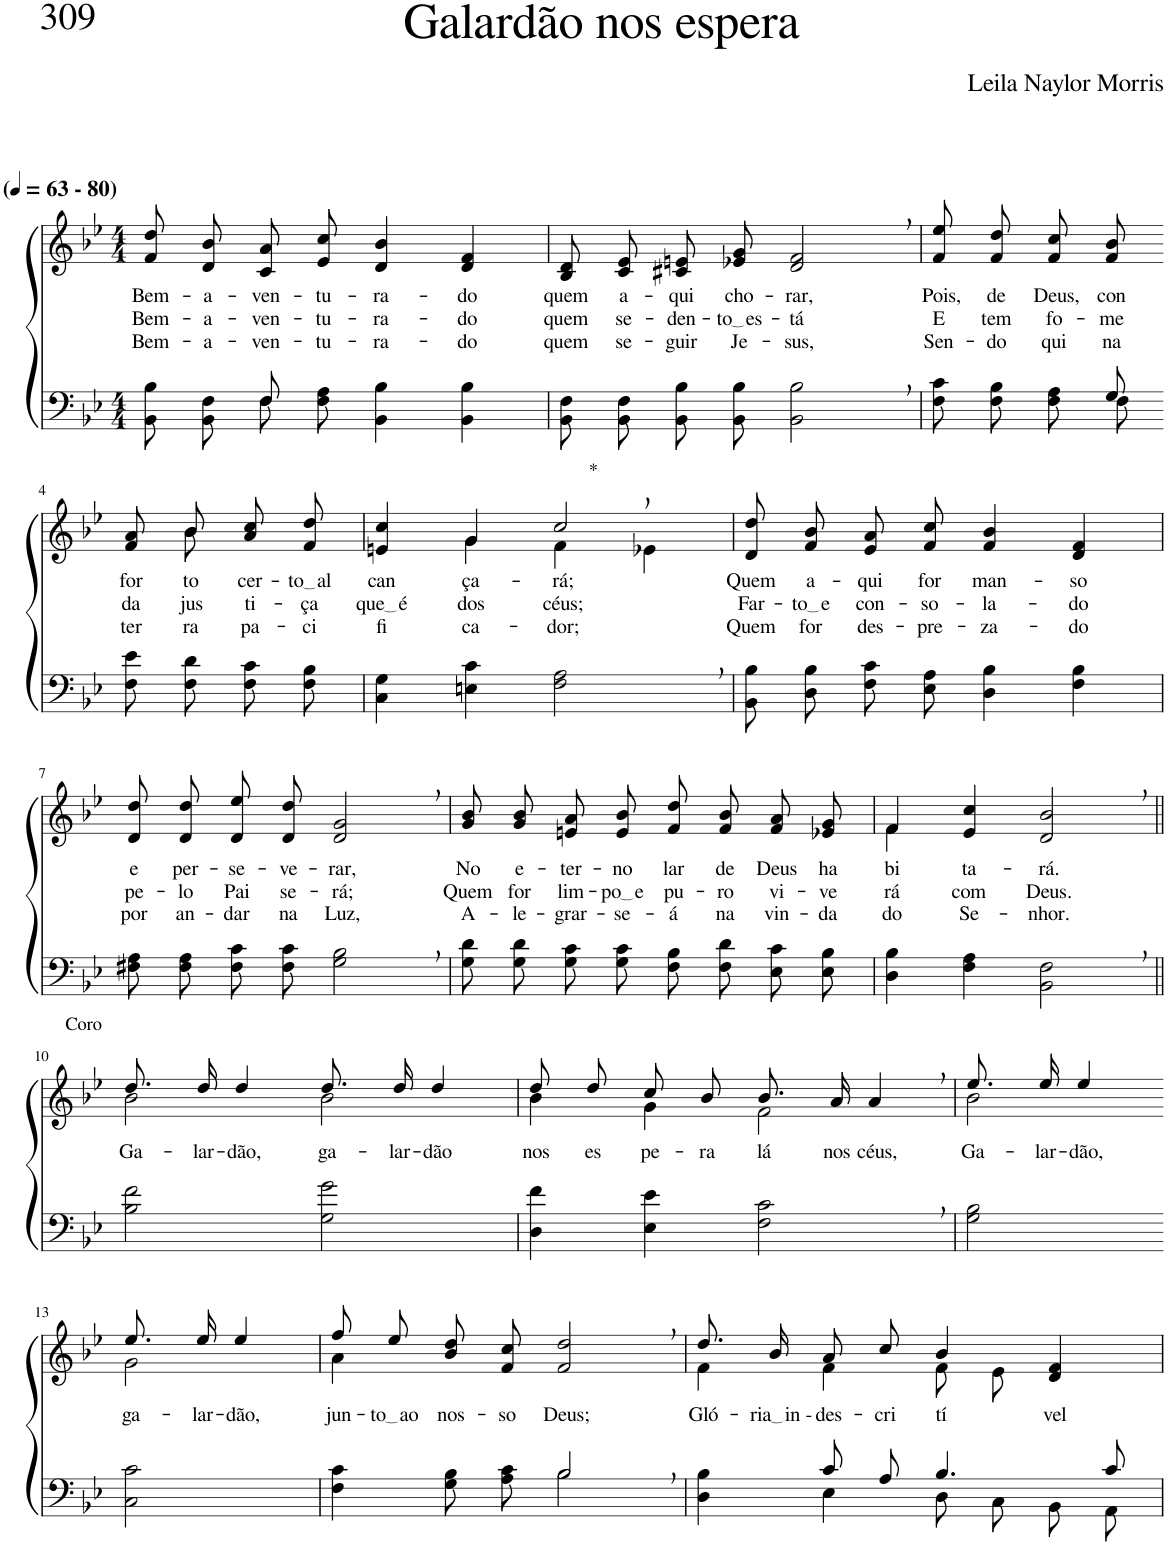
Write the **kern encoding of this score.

**kern	**kern	**text	**text	**text
*part2	*part1	*part1	*part1	*part1
*staff2	*staff1	*staff1	*staff1	*staff1
*I"Parte III e IV	*I"Parte I e II	*	*	*
*clefF4	*clefG2	*	*	*
*Trd1c2	*Trd1c2	*	*	*
*k[b-e-]	*k[b-e-]	*	*	*
*M4/4	*M4/4	*	*	*
*MM63	*MM63	*	*	*
=1	=1	=1	=1	=1
*^	*	*	*	*
!	!	!LO:TX:a:B:t=(	!	!	!
!	!	!LO:TX:a:B:t=- 80)	!	!	!
!	!	!	!LO:LY:b	!LO:LY:b	!LO:LY:b
4ryy	8BB-\ 8B-\L	8f/ 8dd/L	Bem-	Bem-	Bem-
!	!	!	!LO:LY:b	!LO:LY:b	!LO:LY:b
.	8BB-\ 8F\J	8d/ 8b-/J	-a-	-a-	-a-
!	!	!	!LO:LY:b	!LO:LY:b	!LO:LY:b
8F/	8F\L	8c/ 8a/L	-ven-	-ven-	-ven-
!	!	!	!LO:LY:b	!LO:LY:b	!LO:LY:b
2ryy	8F\ 8A\J	8e-/ 8cc/J	-tu-	-tu-	-tu-
!	!	!	!LO:LY:b	!LO:LY:b	!LO:LY:b
.	4BB-\ 4B-\	4d/ 4b-/	-ra-	-ra-	-ra-
!	!	!	!LO:LY:b	!LO:LY:b	!LO:LY:b
.	4BB-\ 4B-\	4d/ 4f/	-do	-do	-do
8ryy	.	.	.	.	.
*v	*v	*	*	*	*
=2	=2	=2	=2	=2
!	!	!LO:LY:b	!LO:LY:b	!LO:LY:b
8BB-\ 8F\L	8B-/ 8d/L	quem	quem	quem
!	!	!LO:LY:b	!LO:LY:b	!LO:LY:b
8BB-\ 8F\J	8c/ 8e-/J	a-	se-	se-
!	!	!LO:LY:b	!LO:LY:b	!LO:LY:b
8BB-\ 8B-\L	8c#X/ 8en/L	-qui	-den-	-guir
!	!	!LO:LY:b	!LO:LY:b	!LO:LY:b
8BB-\ 8B-\J	8e-X/ 8g/J	cho-	to es	Je-
!	!	!LO:LY:b	!LO:LY:b	!LO:LY:b
2BB-\, 2B-\,	2d/, 2f/,	-rar,	-tá	-sus,
=3	=3	=3	=3	=3
*^	*	*	*	*
!	!	!	!LO:LY:b	!LO:LY:b	!LO:LY:b
8F\ 8c\L	4.ryy	8f/ 8ee-/L	Pois,	E	Sen-
!	!	!	!LO:LY:b	!LO:LY:b	!LO:LY:b
8F\ 8B-\J	.	8f/ 8dd/J	de	tem	-do
!	!	!	!LO:LY:b	!LO:LY:b	!LO:LY:b
8F\ 8A\L	.	8f/ 8cc/L	Deus,	fo-	qui
!	!	!	!LO:LY:b	!LO:LY:b	!LO:LY:b
8F\J	8G/	8f/ 8b-/J	con-	-me	na
!!LO:LB:g=z
=4-	=4-	=4-	=4-	=4-	=4-
*	*	*^	*	*	*
!	!	!	!	!LO:LY:b	!LO:LY:b	!LO:LY:b
*v	*v	*	*	*	*	*
8F\ 8e-\L	8ryy	8f/ 8a/L	-for-	da	ter-
!	!	!	!LO:LY:b	!LO:LY:b	!LO:LY:b
8F\ 8d\J	8b-\	8b-/J	-to	jus-	-ra
!	!	!	!LO:LY:b	!LO:LY:b	!LO:LY:b
8F\ 8c\L	4ryy	8a\ 8cc\L	cer-	-ti-	pa-
!	!	!	!LO:LY:b	!LO:LY:b	!LO:LY:b
8F\ 8B-\J	.	8f\ 8dd\J	to al	-ça	-ci-
=5	=5	=5	=5	=5	=5
!	!	!	!LO:LY:b	!LO:LY:b	!LO:LY:b
4C\ 4G\	4en/ 4cc/	4ryy	-can-	que é	-fi-
!	!	!	!LO:LY:b	!LO:LY:b	!LO:LY:b
4En\ 4c\	4g/	4g\	-ça-	dos	-ca-
!	!LO:TX:a:t=*	!	!	!	!
!	!	!	!LO:LY:b	!LO:LY:b	!LO:LY:b
2F\, 2A\,	2cc,/	4f\	-rá;	céus;	-dor;
.	.	4e-X\	.	.	.
=6	=6	=6	=6	=6	=6
!	!	!	!LO:LY:b	!LO:LY:b	!LO:LY:b
*	*v	*v	*	*	*
8BB-\ 8B-\L	8d/ 8dd/L	Quem	Far-	Quem
!	!	!LO:LY:b	!LO:LY:b	!LO:LY:b
8D\ 8B-\J	8f/ 8b-/J	a-	to e	for
!	!	!LO:LY:b	!LO:LY:b	!LO:LY:b
8F\ 8c\L	8e-/ 8a/L	-qui	con-	des-
!	!	!LO:LY:b	!LO:LY:b	!LO:LY:b
8E-\ 8A\J	8f/ 8cc/J	for	-so-	-pre-
!	!	!LO:LY:b	!LO:LY:b	!LO:LY:b
4D\ 4B-\	4f/ 4b-/	man-	-la-	-za-
!	!	!LO:LY:b	!LO:LY:b	!LO:LY:b
4F\ 4B-\	4d/ 4f/	-so	-do	-do
!!LO:LB:g=z
=7	=7	=7	=7	=7
!	!	!LO:LY:b	!LO:LY:b	!LO:LY:b
8F#X\ 8A\L	8d/ 8dd/L	e	pe-	por
!	!	!LO:LY:b	!LO:LY:b	!LO:LY:b
8F#\ 8A\J	8d/ 8dd/J	per-	-lo	an-
!	!	!LO:LY:b	!LO:LY:b	!LO:LY:b
8F#\ 8c\L	8d/ 8ee-/L	-se-	Pai	-dar
!	!	!LO:LY:b	!LO:LY:b	!LO:LY:b
8F#\ 8c\J	8d/ 8dd/J	-ve-	se-	na
!	!	!LO:LY:b	!LO:LY:b	!LO:LY:b
2G\, 2B-\,	2d/, 2g/,	-rar,	-rá;	Luz,
=8	=8	=8	=8	=8
!	!	!LO:LY:b	!LO:LY:b	!LO:LY:b
8G\ 8d\L	8g/ 8b-/L	No	Quem	A-
!	!	!LO:LY:b	!LO:LY:b	!LO:LY:b
8G\ 8d\J	8g/ 8b-/J	e-	for	-le-
!	!	!LO:LY:b	!LO:LY:b	!LO:LY:b
8G\ 8c\L	8en/ 8a/L	-ter-	lim-	-grar-
!	!	!LO:LY:b	!LO:LY:b	!LO:LY:b
8G\ 8c\J	8e/ 8b-/J	-no	po e	-se-
!	!	!LO:LY:b	!LO:LY:b	!LO:LY:b
8F\ 8B-\L	8f/ 8dd/L	lar	pu-	-á
!	!	!LO:LY:b	!LO:LY:b	!LO:LY:b
8F\ 8d\J	8f/ 8b-/J	de	-ro	na
!	!	!LO:LY:b	!LO:LY:b	!LO:LY:b
8E-\ 8c\L	8f/ 8a/L	Deus	vi-	vin-
!	!	!LO:LY:b	!LO:LY:b	!LO:LY:b
8E-\ 8B-\J	8e-X/ 8g/J	ha-	-ve-	-da
=9	=9	=9	=9	=9
*	*^	*	*	*
!	!	!	!LO:LY:b	!LO:LY:b	!LO:LY:b
4D\ 4B-\	4f/	4f\	-bi-	-rá	do
!	!	!	!LO:LY:b	!LO:LY:b	!LO:LY:b
4F\ 4A\	4e-/ 4cc/	2.ryy	-ta-	com	Se-
!	!	!	!LO:LY:b	!LO:LY:b	!LO:LY:b
2BB-\, 2F\,	2d/, 2b-/,	.	-rá.	Deus.	-nhor.
!!LO:LB:g=z	!!
=10||	=10||	=10||	=10||	=10||	=10||
!	!LO:TX:a:t=Coro	!	!	!	!
!	!	!	!LO:LY:b	!	!
2B-\ 2f\	8.dd/L	2b-\	Ga-	.	.
!	!	!	!LO:LY:b	!	!
.	16dd/Jk	.	-lar-	.	.
!	!	!	!LO:LY:b	!	!
.	4dd/	.	-dão,	.	.
!	!	!	!LO:LY:b	!	!
2G\ 2g\	8.dd/L	2b-\	ga-	.	.
!	!	!	!LO:LY:b	!	!
.	16dd/Jk	.	-lar-	.	.
!	!	!	!LO:LY:b	!	!
.	4dd/	.	-dão	.	.
=11	=11	=11	=11	=11	=11
!	!	!	!LO:LY:b	!	!
4D\ 4f\	8dd/L	4b-\	nos	.	.
!	!	!	!LO:LY:b	!	!
.	8dd/J	.	es-	.	.
!	!	!	!LO:LY:b	!	!
4E-\ 4e-\	8cc/L	4g\	-pe-	.	.
!	!	!	!LO:LY:b	!	!
.	8b-/J	.	-ra	.	.
!	!	!	!LO:LY:b	!	!
2F\, 2c\,	8.b-/L	2f\	lá	.	.
!	!	!	!LO:LY:b	!	!
.	16a/Jk	.	nos	.	.
!	!	!	!LO:LY:b	!	!
.	4a,/	.	céus,	.	.
=12	=12	=12	=12	=12	=12
!	!	!	!LO:LY:b	!	!
2G\ 2B-\	8.ee-/L	2b-\	Ga-	.	.
!	!	!	!LO:LY:b	!	!
.	16ee-/Jk	.	-lar-	.	.
!	!	!	!LO:LY:b	!	!
.	4ee-/	.	-dão,	.	.
!!LO:LB:g=z	!!
=13-	=13-	=13-	=13-	=13-	=13-
!	!	!	!LO:LY:b	!	!
2C\ 2c\	8.ee-/L	2g\	ga-	.	.
!	!	!	!LO:LY:b	!	!
.	16ee-/Jk	.	-lar-	.	.
!	!	!	!LO:LY:b	!	!
.	4ee-/	.	-dão,	.	.
=14	=14	=14	=14	=14	=14
*^	*	*	*	*	*
!	!	!	!	!LO:LY:b	!	!
2ryy	4F\ 4c\	8ff/L	4a\	jun-	.	.
!	!	!	!	!LO:LY:b	!	!
.	.	8ee-/J	.	to ao	.	.
!	!	!	!	!LO:LY:b	!	!
.	8G\ 8B-\L	8b-\ 8dd\L	2.ryy	nos-	.	.
!	!	!	!	!LO:LY:b	!	!
.	8A\ 8c\J	8f\ 8cc\J	.	-so	.	.
!	!	!	!	!LO:LY:b	!	!
2B-,/	2B-\	2f/, 2dd/,	.	Deus;	.	.
=15	=15	=15	=15	=15	=15	=15
!	!	!	!	!LO:LY:b	!	!
4ryy	4D\ 4B-\	8.dd/L	4f\	Gló-	.	.
!	!	!	!	!LO:LY:b	!	!
.	.	16b-/Jk	.	ria in -	.	.
!	!	!	!	!LO:LY:b	!	!
8c/L	4E-\	8a/L	4f\	-des-	.	.
!	!	!	!	!LO:LY:b	!	!
8A/J	.	8cc/J	.	-cri-	.	.
!	!	!	!	!LO:LY:b	!	!
4.B-/	8D\L	4b-/	8f\L	-tí-	.	.
.	8C\J	.	8e-\J	.	.	.
!	!	!	!	!LO:LY:b	!	!
.	8BB-\L	4d/ 4f/	4ryy	-vel	.	.
8c/	8AA\J	.	.	.	.	.
*v	*v	*	*	*	*	*
*	*v	*v	*	*	*
=	=	=	=	=
*-	*-	*-	*-	*-
